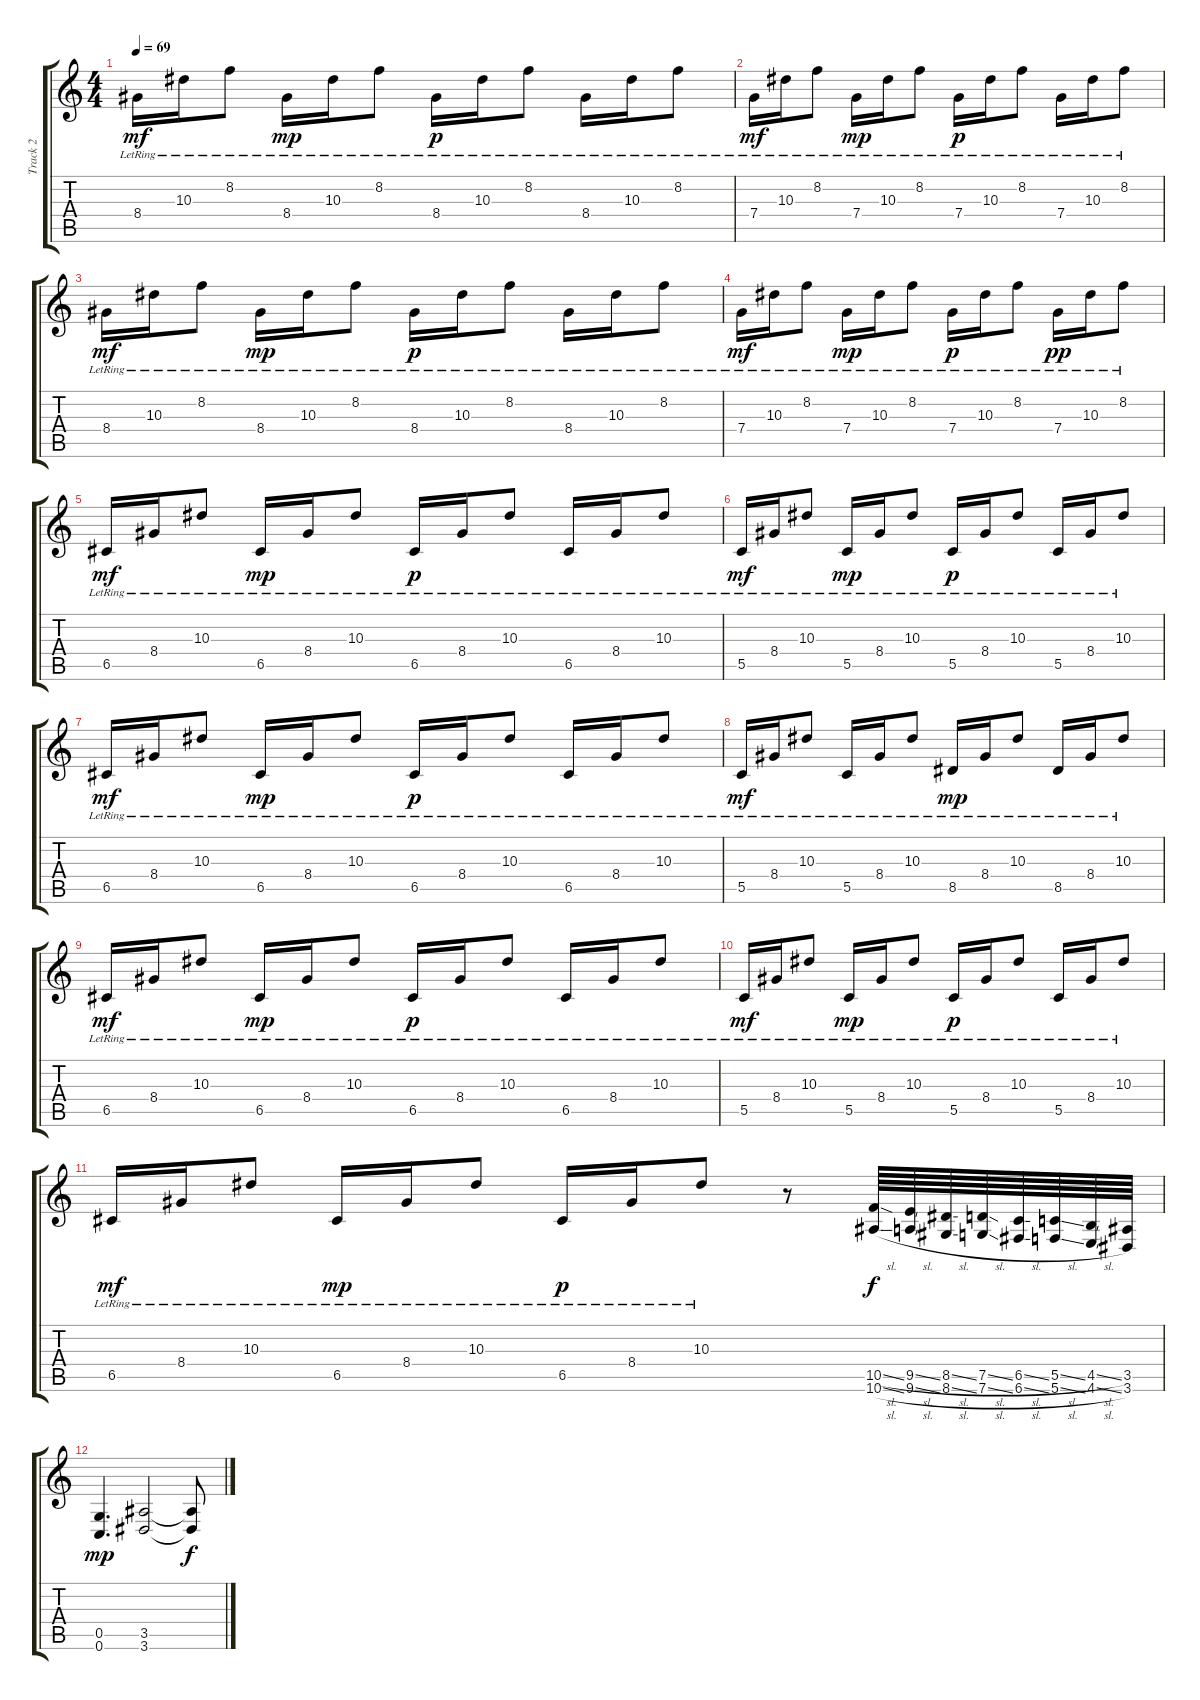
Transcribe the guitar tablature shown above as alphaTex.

\track ("Track 2" "Track 2") {instrument electricguitarjazz}
\staff {score tabs}
\tuning (D4 A3 F3 C3 G2 C2) {hide}
\ts (4 4)
\tempo 69
\clef g2
\ks c
8.4{lr}.16{dy mf balance 0 instrument electricguitarjazz} 10.3{lr}.16 8.2{lr}.8 8.4{lr}.16{dy mp} 10.3{lr}.16 8.2{lr}.8 8.4{lr}.16{dy p} 10.3{lr}.16 8.2{lr}.8 8.4{lr}.16 10.3{lr}.16 8.2{lr}.8 |
7.4{lr}.16{dy mf} 10.3{lr}.16 8.2{lr}.8 7.4{lr}.16{dy mp} 10.3{lr}.16 8.2{lr}.8 7.4{lr}.16{dy p} 10.3{lr}.16 8.2{lr}.8 7.4{lr}.16 10.3{lr}.16 8.2{lr}.8 |
8.4{lr}.16{dy mf} 10.3{lr}.16 8.2{lr}.8 8.4{lr}.16{dy mp} 10.3{lr}.16 8.2{lr}.8 8.4{lr}.16{dy p} 10.3{lr}.16 8.2{lr}.8 8.4{lr}.16 10.3{lr}.16 8.2{lr}.8 |
7.4{lr}.16{dy mf} 10.3{lr}.16 8.2{lr}.8 7.4{lr}.16{dy mp} 10.3{lr}.16 8.2{lr}.8 7.4{lr}.16{dy p} 10.3{lr}.16 8.2{lr}.8 7.4{lr}.16{dy pp} 10.3{lr}.16 8.2{lr}.8 |
6.5{lr}.16{dy mf instrument electricguitarclean} 8.4{lr}.16 10.3{lr}.8 6.5{lr}.16{dy mp} 8.4{lr}.16 10.3{lr}.8 6.5{lr}.16{dy p} 8.4{lr}.16 10.3{lr}.8 6.5{lr}.16 8.4{lr}.16 10.3{lr}.8 |
5.5{lr}.16{dy mf} 8.4{lr}.16 10.3{lr}.8 5.5{lr}.16{dy mp} 8.4{lr}.16 10.3{lr}.8 5.5{lr}.16{dy p} 8.4{lr}.16 10.3{lr}.8 5.5{lr}.16 8.4{lr}.16 10.3{lr}.8 |
6.5{lr}.16{dy mf} 8.4{lr}.16 10.3{lr}.8 6.5{lr}.16{dy mp} 8.4{lr}.16 10.3{lr}.8 6.5{lr}.16{dy p} 8.4{lr}.16 10.3{lr}.8 6.5{lr}.16 8.4{lr}.16 10.3{lr}.8 |
5.5{lr}.16{dy mf} 8.4{lr}.16 10.3{lr}.8 5.5{lr}.16 8.4{lr}.16 10.3{lr}.8 8.5{lr}.16{dy mp} 8.4{lr}.16 10.3{lr}.8 8.5{lr}.16 8.4{lr}.16 10.3{lr}.8 |
6.5{lr}.16{dy mf} 8.4{lr}.16 10.3{lr}.8 6.5{lr}.16{dy mp} 8.4{lr}.16 10.3{lr}.8 6.5{lr}.16{dy p} 8.4{lr}.16 10.3{lr}.8 6.5{lr}.16 8.4{lr}.16 10.3{lr}.8 |
5.5{lr}.16{dy mf} 8.4{lr}.16 10.3{lr}.8 5.5{lr}.16{dy mp} 8.4{lr}.16 10.3{lr}.8 5.5{lr}.16{dy p} 8.4{lr}.16 10.3{lr}.8 5.5{lr}.16 8.4{lr}.16 10.3{lr}.8 |
6.5{lr}.16{dy mf} 8.4{lr}.16 10.3{lr}.8 6.5{lr}.16{dy mp} 8.4{lr}.16 10.3{lr}.8 6.5{lr}.16{dy p} 8.4{lr}.16 10.3{lr}.8 r.8 (10.5{sl} 10.6{sl}).64{dy f instrument distortionguitar} (9.5{sl} 9.6{sl}).64 (8.5{sl} 8.6{sl}).64 (7.5{sl} 7.6{sl}).64 (6.5{sl} 6.6{sl}).64 (5.5{sl} 5.6{sl}).64 (4.5{sl} 4.6{sl}).64 (3.5 3.6).64 |
(0.5 0.6).4{d dy mp} (3.5 3.6).2 (3.5{t} 3.6{t}).8{dy f}
